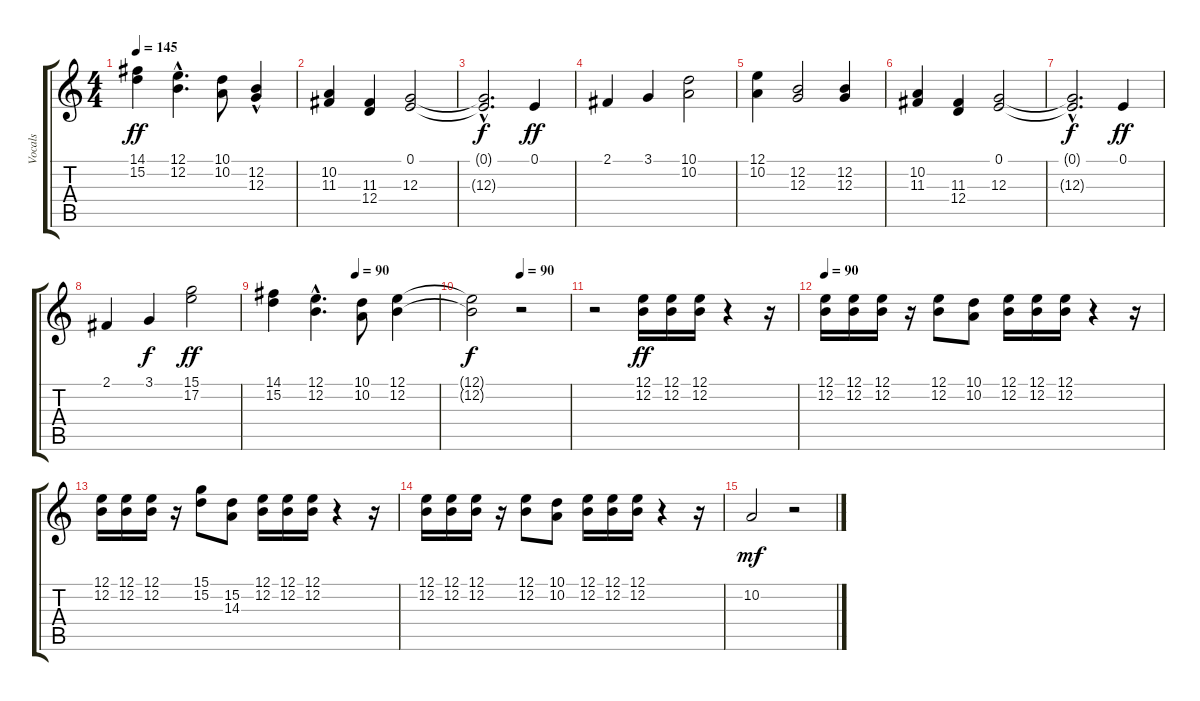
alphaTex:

\track ("Vocals" "Vocals") {instrument lead3calliope}
\staff {score tabs}
\tuning (E4 B3 G3 D3 A2 E2) {hide}
\ts (4 4)
\tempo 145
\clef g2
\ks c
(14.1 15.2).4{dy ff} (12.1{hac} 12.2{hac}).4{d} (10.1 10.2).8 (12.2{hac} 12.3{hac}).4 |
(10.2 11.3).4 (11.3 12.4).4 (0.1 12.3).2 |
(0.1{hac t} 12.3{hac t}).2{d dy f} 0.1.4{dy ff} |
2.1.4 3.1.4 (10.1 10.2).2 |
(12.1 10.2).4 (12.2 12.3).2 (12.2 12.3).4 |
(10.2 11.3).4 (11.3 12.4).4 (0.1 12.3).2 |
(0.1{hac t} 12.3{hac t}).2{d dy f} 0.1.4{dy ff} |
2.1.4 3.1.4{dy f} (15.1 17.2).2{dy ff} |
\tempo (90 0.5)
(14.1 15.2).4 (12.1{hac} 12.2{hac}).4{d} (10.1 10.2).8 (12.1 12.2).4 |
\tempo (90 0.5)
(12.1{t} 12.2{t}).2{dy f} r.2 |
r.2 (12.1 12.2).16{dy ff} (12.1 12.2).16 (12.1 12.2).16 r.4 r.16 |
\tempo 90
(12.1 12.2).16 (12.1 12.2).16 (12.1 12.2).16 r.16 (12.1 12.2).8 (10.1 10.2).8 (12.1 12.2).16 (12.1 12.2).16 (12.1 12.2).16 r.4 r.16 |
(12.1 12.2).16 (12.1 12.2).16 (12.1 12.2).16 r.16 (15.1 15.2).8 (15.2 14.3).8 (12.1 12.2).16 (12.1 12.2).16 (12.1 12.2).16 r.4 r.16 |
(12.1 12.2).16 (12.1 12.2).16 (12.1 12.2).16 r.16 (12.1 12.2).8 (10.1 10.2).8 (12.1 12.2).16 (12.1 12.2).16 (12.1 12.2).16 r.4 r.16 |
10.2.2{dy mf} r.2
